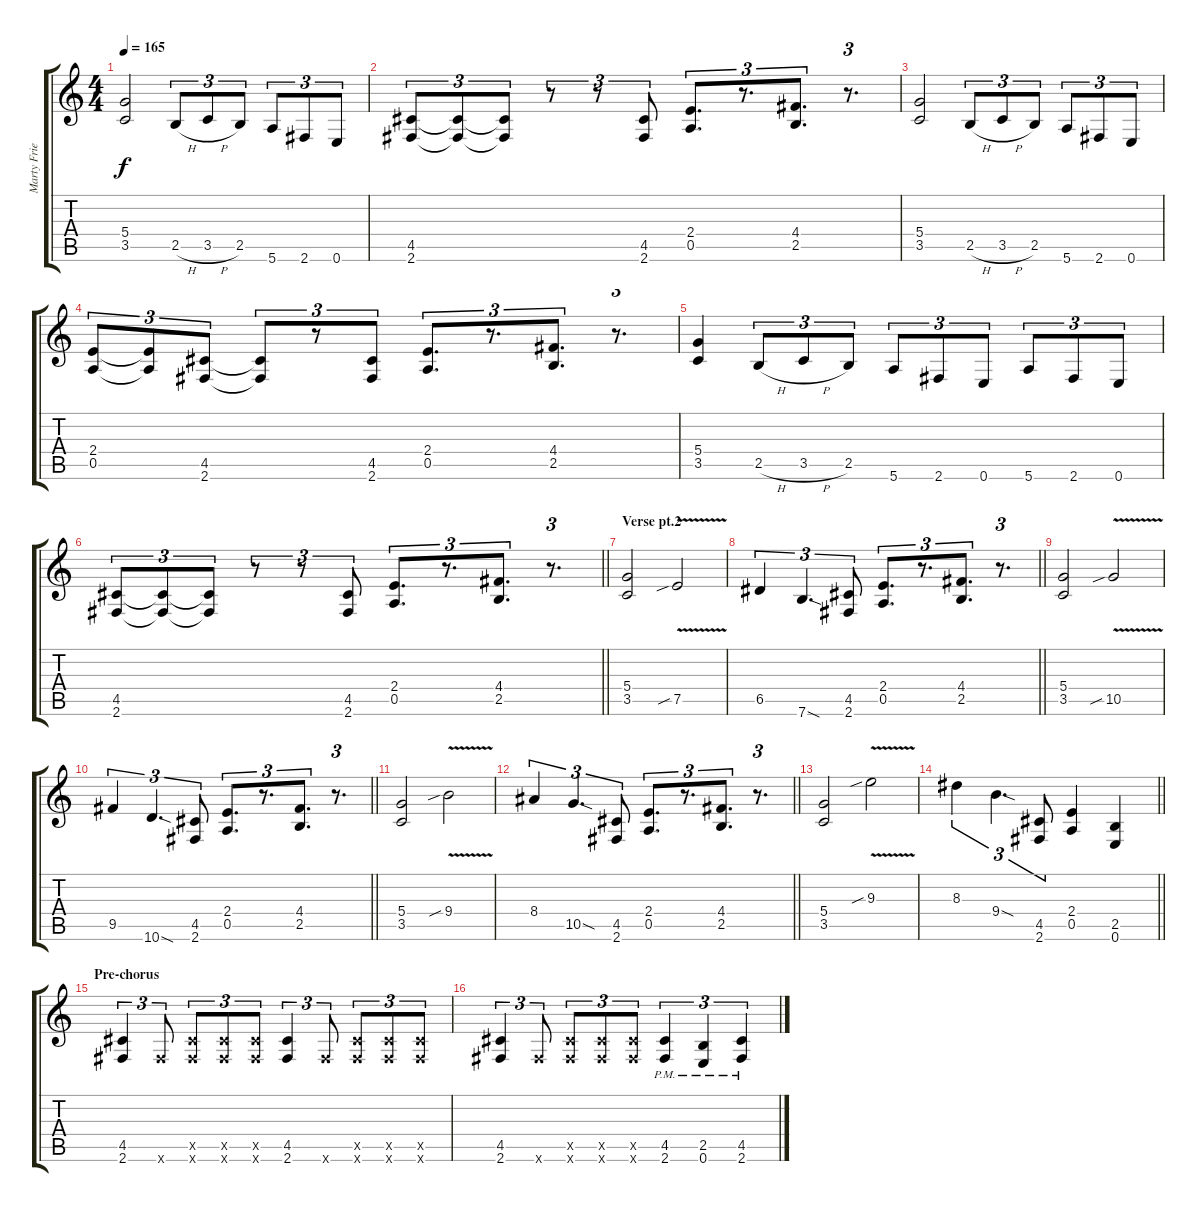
\track ("Marty Friedman" "Marty Frie") {instrument distortionguitar}
\staff {score tabs}
\tuning (E4 B3 G3 D3 A2 E2) {hide}
\ts (4 4)
\tempo 165
\clef g2
\ks c
(5.4 3.5).2{dy f} 2.5{h}.8{tu (3 2)} 3.5{h}.8{tu (3 2)} 2.5.8{tu (3 2)} 5.6.8{tu (3 2)} 2.6.8{tu (3 2)} 0.6.8{tu (3 2)} |
(4.5 2.6).8{tu (3 2)} (4.5{t} 2.6{t}).8{tu (3 2)} (4.5{t} 2.6{t}).8{tu (3 2)} r.8{tu (3 2)} r.8{tu (3 2)} (4.5 2.6).8{tu (3 2)} (2.4 0.5).8{d tu (3 2)} r.8{d tu (3 2)} (4.4 2.5).8{d tu (3 2)} r.8{d tu (3 2)} |
(5.4 3.5).2 2.5{h}.8{tu (3 2)} 3.5{h}.8{tu (3 2)} 2.5.8{tu (3 2)} 5.6.8{tu (3 2)} 2.6.8{tu (3 2)} 0.6.8{tu (3 2)} |
(2.4 0.5).8{tu (3 2)} (2.4{t} 0.5{t}).8{tu (3 2)} (4.5 2.6).8{tu (3 2)} (4.5{t} 2.6{t}).8{tu (3 2)} r.8{tu (3 2)} (4.5 2.6).8{tu (3 2)} (2.4 0.5).8{d tu (3 2)} r.8{d tu (3 2)} (4.4 2.5).8{d tu (3 2)} r.8{d tu (3 2)} |
(5.4 3.5).4 2.5{h}.8{tu (3 2)} 3.5{h}.8{tu (3 2)} 2.5.8{tu (3 2)} 5.6.8{tu (3 2)} 2.6.8{tu (3 2)} 0.6.8{tu (3 2)} 5.6.8{tu (3 2)} 2.6.8{tu (3 2)} 0.6.8{tu (3 2)} |
\barLineRight lightlight
(4.5 2.6).8{tu (3 2)} (4.5{t} 2.6{t}).8{tu (3 2)} (4.5{t} 2.6{t}).8{tu (3 2)} r.8{tu (3 2)} r.8{tu (3 2)} (4.5 2.6).8{tu (3 2)} (2.4 0.5).8{d tu (3 2)} r.8{d tu (3 2)} (4.4 2.5).8{d tu (3 2)} r.8{d tu (3 2)} |
\section ("" "Verse pt.2")
(5.4 3.5).2 7.5{v sib}.2 |
\barLineRight lightlight
6.5.4{tu (3 2)} 7.6{sod}.4{d tu (3 2)} (4.5 2.6).8{tu (3 2)} (2.4 0.5).8{d tu (3 2)} r.8{d tu (3 2)} (4.4 2.5).8{d tu (3 2)} r.8{d tu (3 2)} |
(5.4 3.5).2 10.5{v sib}.2 |
\barLineRight lightlight
9.5.4{tu (3 2)} 10.6{sod}.4{d tu (3 2)} (4.5 2.6).8{tu (3 2)} (2.4 0.5).8{d tu (3 2)} r.8{d tu (3 2)} (4.4 2.5).8{d tu (3 2)} r.8{d tu (3 2)} |
(5.4 3.5).2 9.4{v sib}.2 |
\barLineRight lightlight
8.4.4{tu (3 2)} 10.5{sod}.4{d tu (3 2)} (4.5 2.6).8{tu (3 2)} (2.4 0.5).8{d tu (3 2)} r.8{d tu (3 2)} (4.4 2.5).8{d tu (3 2)} r.8{d tu (3 2)} |
(5.4 3.5).2 9.3{v sib}.2 |
\barLineRight lightlight
8.3.4{tu (3 2)} 9.4{sod}.4{d tu (3 2)} (4.5 2.6).8{tu (3 2)} (2.4 0.5).4 (2.5 0.6).4 |
\section ("" "Pre-chorus")
(4.5 2.6).4{tu (3 2)} 2.6{x}.8{tu (3 2)} (4.5{x} 2.6{x}).8{tu (3 2)} (4.5{x} 2.6{x}).8{tu (3 2)} (4.5{x} 2.6{x}).8{tu (3 2)} (4.5 2.6).4{tu (3 2)} 2.6{x}.8{tu (3 2)} (4.5{x} 2.6{x}).8{tu (3 2)} (4.5{x} 2.6{x}).8{tu (3 2)} (4.5{x} 2.6{x}).8{tu (3 2)} |
(4.5 2.6).4{tu (3 2)} 2.6{x}.8{tu (3 2)} (4.5{x} 2.6{x}).8{tu (3 2)} (4.5{x} 2.6{x}).8{tu (3 2)} (4.5{x} 2.6{x}).8{tu (3 2)} (4.5{pm} 2.6{pm}).4{tu (3 2)} (2.5{pm} 0.6{pm}).4{tu (3 2)} (4.5{pm} 2.6{pm}).4{tu (3 2)}
